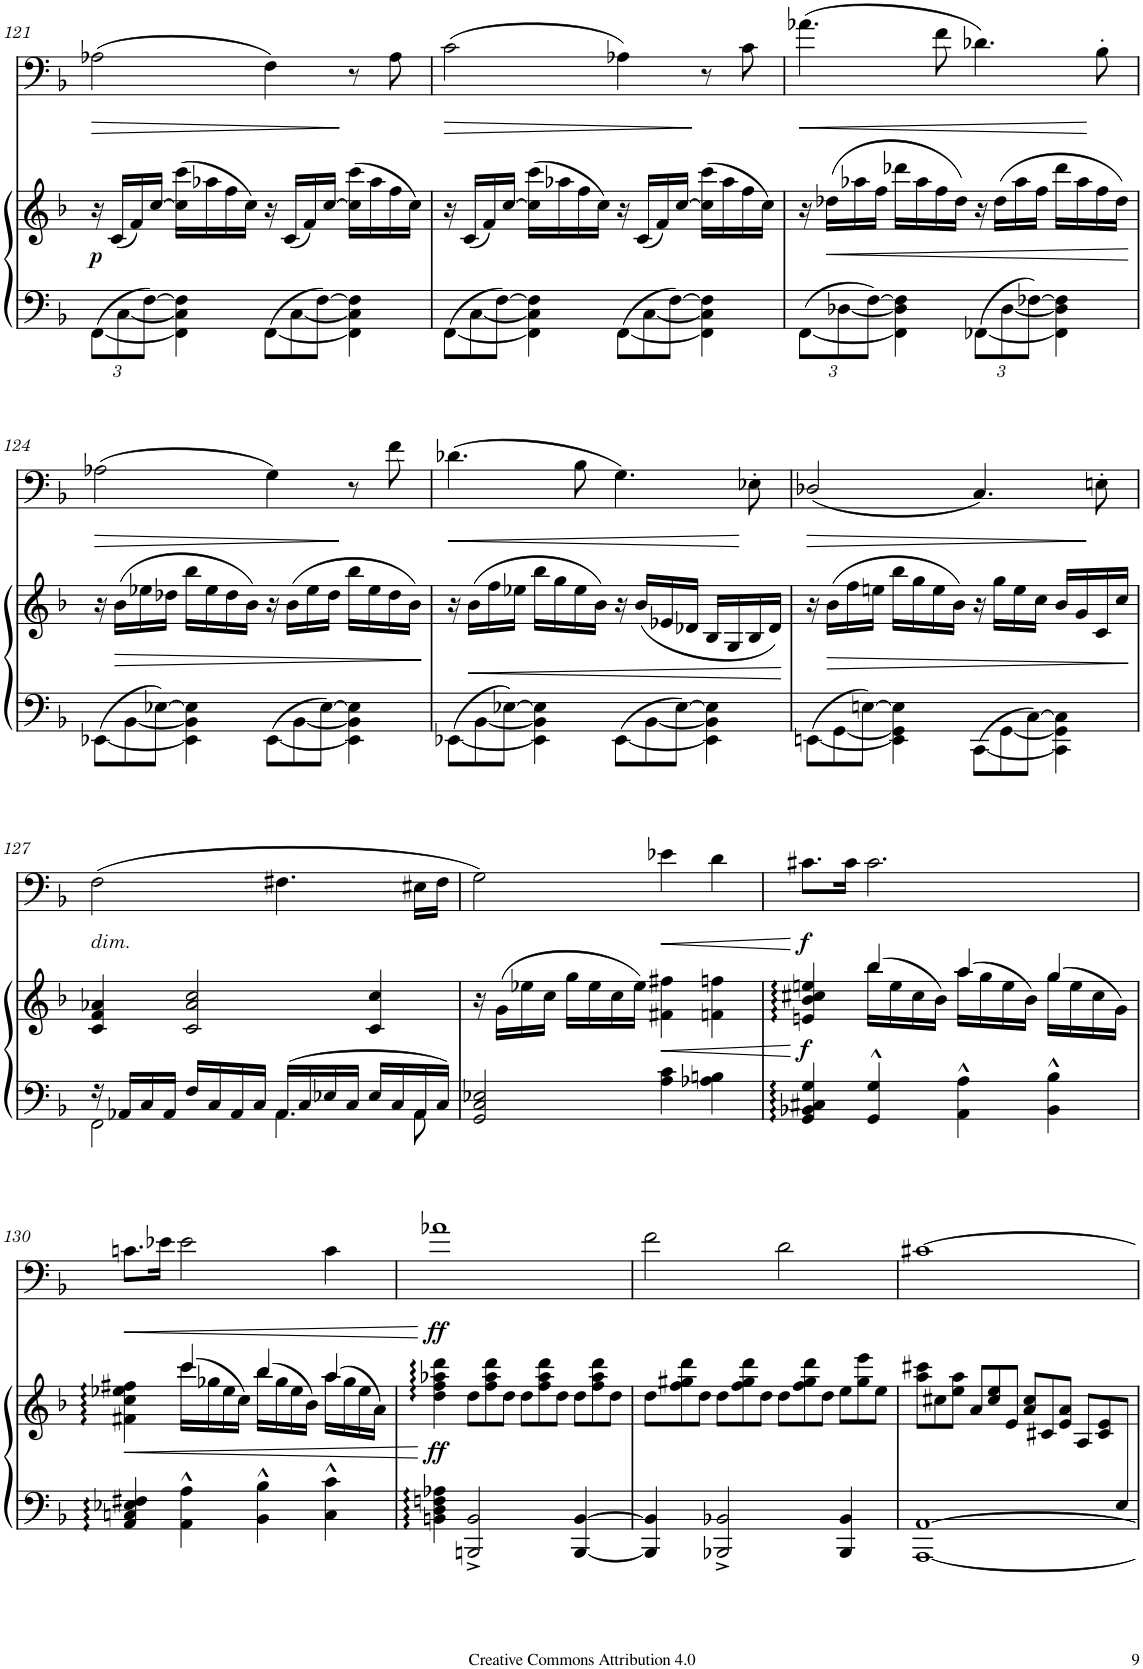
**kern	**kern	**dynam	**kern	**dynam
*part2	*part2	*part2	*part1	*part1
*staff3	*staff2	*staff2/3	*staff1	*staff1
*I"Piano	*	*	*I"Violoncello	*
*I'Pno	*	*	*I'Vc	*
!!LO:PB:g=z
*clefF4	*clefG2	*	*clefF4	*
*k[b-]	*k[b-]	*	*k[b-]	*
*M4/4	*M4/4	*	*M4/4	*
*met(c)	*met(c)	*	*met(c)	*
*Xbrackettup	*	*	*	*
=121	=121	=121	=121	=121
!	!	!LO:DY:b	!	!LO:HP:b
[<12FF\L	16r	p	(2A-X\	>
.	(16c/LL	.	.	.
[<12C\	.	.	.	.
.	16f/)	.	.	.
[12F\J	.	.	.	.
.	[16cc/JJ	.	.	.
4FF\] 4C\] 4F\]	(16cc\] 16ccc\LL	.	.	.
.	16aa-X\	.	.	.
.	16ff\	.	.	.
.	16cc\JJ)	.	.	.
[<12FF\L	16r	.	4F\)	.
.	(16c/LL	.	.	.
[<12C\	.	.	.	.
.	16f/)	.	.	.
[12F\J	.	.	.	.
.	[16cc/JJ	.	.	.
4FF\] 4C\] 4F\]	(16cc\] 16ccc\LL	.	8r	]
.	16aa-\	.	.	.
.	16ff\	.	8A-\	.
.	16cc\JJ)	.	.	.
=122	=122	=122	=122	=122
*brackettup	*	*	*	*
!	!	!	!	!LO:HP:b
[<12FF\L	16r	.	(2c\	>
.	(16c/LL	.	.	.
[<12C\	.	.	.	.
.	16f/)	.	.	.
[12F\J	.	.	.	.
.	[16cc/JJ	.	.	.
4FF\] 4C\] 4F\]	(16cc\] 16ccc\LL	.	.	.
.	16aa-X\	.	.	.
.	16ff\	.	.	.
.	16cc\JJ)	.	.	.
[<12FF\L	16r	.	4A-X\)	.
.	(16c/LL	.	.	.
[<12C\	.	.	.	.
.	16f/)	.	.	.
[12F\J	.	.	.	.
.	[16cc/JJ	.	.	.
4FF\] 4C\] 4F\]	(16cc\] 16ccc\LL	.	8r	]
.	16aa-\	.	.	.
.	16ff\	.	8c\	.
.	16cc\JJ)	.	.	.
=123	=123	=123	=123	=123
*Xbrackettup	*	*	*	*
!	!	!	!	!LO:HP:b
[<12FF\L	16r	.	(4.a-X\	<
!	!	!LO:HP:b	!	!
.	(16dd-X\LL	<	.	.
[<12D-X\	.	.	.	.
.	16aa-X\	.	.	.
[12F\J	.	.	.	.
.	16ff\JJ	.	.	.
4FF\] 4D-\] 4F\]	16ddd-X\LL	.	.	.
.	16aa-\	.	.	.
.	16ff\	.	8f\	.
.	16dd-\JJ)	.	.	.
[<12FF-X\L	16r	.	4.d-X\)	.
.	(16dd-\LL	.	.	.
[<12D-\	.	.	.	.
.	16aa-\	.	.	.
[12F-X\J	.	.	.	.
.	16ff\JJ	.	.	.
4FF-\] 4D-\] 4F-\]	16ddd-\LL	.	.	.
.	16aa-\	.	.	.
.	16ff\	.	8B-'\	[
.	16dd-\JJ)	.	.	.
.	.	[	.	.
!!LO:LB:g=z
=124	=124	=124	=124	=124
*brackettup	*	*	*	*
!	!	!	!	!LO:HP:b
[<12EE-X\L	16r	.	(2A-X\	>
!	!	!LO:HP:b	!	!
.	(16b-\LL	>	.	.
[<12BB-\	.	.	.	.
.	16ee-X\	.	.	.
[12E-X\J	.	.	.	.
.	16dd-X\JJ	.	.	.
4EE-\] 4BB-\] 4E-\]	16bb-\LL	.	.	.
.	16ee-\	.	.	.
.	16dd-\	.	.	.
.	16b-\JJ)	.	.	.
[<12EE-\L	16r	.	4G\)	.
.	(16b-\LL	.	.	.
[<12BB-\	.	.	.	.
.	16ee-\	.	.	.
[12E-\J	.	.	.	.
.	16dd-\JJ	.	.	.
4EE-\] 4BB-\] 4E-\]	16bb-\LL	.	8r	]
.	16ee-\	.	.	.
.	16dd-\	.	8f\	.
.	16b-\JJ)	.	.	.
.	.	]	.	.
=125	=125	=125	=125	=125
!	!	!	!	!LO:HP:b
[<12EE-X\L	16r	.	(4.d-X\	<
!	!	!LO:HP:b	!	!
.	(16b-\LL	<	.	.
[<12BB-\	.	.	.	.
.	16ff\	.	.	.
[12E-X\J	.	.	.	.
.	16ee-X\JJ	.	.	.
4EE-\] 4BB-\] 4E-\]	16bb-\LL	.	.	.
.	16gg\	.	.	.
.	16ee-\	.	8B-\	.
.	16b-\JJ)	.	.	.
[<12EE-\L	16r	.	4.G\)	.
.	(16b-/LL	.	.	.
[<12BB-\	.	.	.	.
.	16e-X/	.	.	.
[12E-\J	.	.	.	.
.	16d-X/JJ	.	.	.
4EE-\] 4BB-\] 4E-\]	16B-/LL	.	.	.
.	16G/	.	.	.
.	16B-/	.	8E-X'\	[
.	16d-/JJ)	.	.	.
.	.	[	.	.
=126	=126	=126	=126	=126
!	!	!	!	!LO:HP:b
[<12EEn\L	16r	.	(2D-X/	>
!	!	!LO:HP:b	!	!
.	(16b-\LL	>	.	.
[<12GG\	.	.	.	.
.	16ff\	.	.	.
[12En\J	.	.	.	.
.	16een\JJ	.	.	.
4EE\] 4GG\] 4E\]	16bb-\LL	.	.	.
.	16gg\	.	.	.
.	16ee\	.	.	.
.	16b-\JJ)	.	.	.
[<12CC\L	16r	.	4.C/)	.
.	16gg\LL	.	.	.
[<12GG\	.	.	.	.
.	16ee\	.	.	.
[12C\J	.	.	.	.
.	16cc\JJ	.	.	.
4CC\] 4GG\] 4C\]	16b-/LL	.	.	.
.	16g/	.	.	.
.	16c/	.	8En'\	]
.	16cc/JJ	.	.	.
.	.	]	.	.
!!LO:LB:g=z
=127	=127	=127	=127	=127
*^	*	*	*	*
!	!	!	!	!LO:TX:b:i:t=dim.	!
16r	2FF\	4c/ 4f/ 4a-X/	.	(2F\	.
16AA-X/LL	.	.	.	.	.
16C/	.	.	.	.	.
16AA-/JJ	.	.	.	.	.
16F/LL	.	2c/ 2a-/ 2cc/	.	.	.
16C/	.	.	.	.	.
16AA-/	.	.	.	.	.
16C/JJ	.	.	.	.	.
16AA-/LL	4.AA-\	.	.	4.F#X\	.
16C/	.	.	.	.	.
16E-X/	.	.	.	.	.
16C/JJ	.	.	.	.	.
16E-/LL	.	4c/ 4cc/	.	.	.
16C/	.	.	.	.	.
16AA-/	8AA-\	.	.	16E#X\LL	.
16C/JJ	.	.	.	16F#\JJ	.
*v	*v	*	*	*	*
=128	=128	=128	=128	=128
2GG/ 2C/ 2E-X/	16r	.	2G\)	.
.	(16g\LL	.	.	.
.	16ee-X\	.	.	.
.	16cc\JJ	.	.	.
.	16gg\LL	.	.	.
.	16ee-\	.	.	.
.	16cc\	.	.	.
.	16ee-\JJ)	.	.	.
!	!	!LO:HP:b	!	!LO:HP:b
4A\ 4c\	4f#X\ 4ff#X\	<	4e-X\	<
4A-X\ 4Bn\	4fn\ 4ffn\	.	4d\	.
.	.	[	.	[
=129	=129	=129	=129	=129
*	*^	*	*	*
!	!	!	!LO:DY:b	!	!LO:DY:b
4GG/ 4BB-X/ 4C#X/ 4G/	4en/ 4b-/ 4cc#X/ 4een/	4ryy	f	8.c#X\L	f
.	.	.	.	16c#\Jk	.
4GG/^^ 4G/^^	4bb-/	(>16bb-\LL	.	2.c#\	.
.	.	16ee\	.	.	.
.	.	16cc#\	.	.	.
.	.	16b-\JJ)	.	.	.
4AA\^^ 4A\^^	4aa/	(>16aa\LL	.	.	.
.	.	16gg\	.	.	.
.	.	16ee\	.	.	.
.	.	16b-\JJ)	.	.	.
4BB-\^^ 4B-\^^	4gg/	(>16gg\LL	.	.	.
.	.	16ee\	.	.	.
.	.	16cc#\	.	.	.
.	.	16g\JJ)	.	.	.
!!LO:LB:g=z
=130	=130	=130	=130	=130	=130
!	!	!	!LO:HP:b	!	!LO:HP:b
4AA/ 4Cn/ 4E-X/ 4F#X/	4f#X\ 4cc\ 4ee-X\ 4ff#X\	4ryy	<	8.cn\L	<
.	.	.	.	16e-X\Jk	.
4AA\^^ 4A\^^	4ccc/	(>16ccc\LL	.	2e-\	.
.	.	16gg-X\	.	.	.
.	.	16ee-\	.	.	.
.	.	16cc\JJ)	.	.	.
4BB-\^^ 4B-\^^	4bb-/	(>16bb-\LL	.	.	.
.	.	16gg-\	.	.	.
.	.	16ee-\	.	.	.
.	.	16b-\JJ)	.	.	.
4C\^^ 4c\^^	4aa/	(>16aa\LL	.	4c\	.
.	.	16gg-\	.	.	.
.	.	16ee-\	.	.	.
.	.	16a\JJ)	.	.	.
*	*v	*v	*	*	*
.	.	[	.	[
=131	=131	=131	=131	=131
!	!	!LO:DY:b	!	!LO:DY:b
4BBn\ 4D\ 4Fn\ 4A-X\	4dd\ 4ff\ 4aa-X\ 4ddd\	ff	1a-X	ff
*	*Xbrackettup	*	*	*
2BBBn/^ 2BB/^	12dd\L	.	.	.
.	12ff\ 12aa-\ 12ddd\	.	.	.
.	12dd\J	.	.	.
.	12dd\L	.	.	.
.	12ff\ 12aa-\ 12ddd\	.	.	.
.	12dd\J	.	.	.
[4BBB/ [4BB/	12dd\L	.	.	.
.	12ff\ 12aa-\ 12ddd\	.	.	.
.	12dd\J	.	.	.
=132	=132	=132	=132	=132
4BBB/] 4BB/]	12dd\L	.	2f\	.
.	12ff\ 12gg#X\ 12ddd\	.	.	.
.	12dd\J	.	.	.
2BBB-X/^ 2BB-X/^	12dd\L	.	.	.
.	12ff\ 12gg#\ 12ddd\	.	.	.
.	12dd\J	.	.	.
.	12dd\L	.	2d\	.
.	12ff\ 12gg#\ 12ddd\	.	.	.
.	12dd\J	.	.	.
4BBB-/ 4BB-/	12ee\L	.	.	.
.	12gg#\ 12eee\	.	.	.
.	12ee\J	.	.	.
=133	=133	=133	=133	=133
*^	*	*	*	*
12%11ryy	[1AAA [1AA	12aa\ 12ccc#X\L	.	[1c#X	.
.	.	12cc#X\	.	.	.
.	.	12ee\ 12aa\J	.	.	.
.	.	12a/L	.	.	.
.	.	12cc#/ 12ee/	.	.	.
.	.	12e/J	.	.	.
.	.	12a/ 12cc#/L	.	.	.
.	.	12c#X/	.	.	.
.	.	12e/ 12a/J	.	.	.
.	.	12A/L	.	.	.
.	.	12c#/ 12e/	.	.	.
12E/J	.	12ryy	.	.	.
*v	*v	*	*	*	*
=	=	=	=	=
*-	*-	*-	*-	*-
